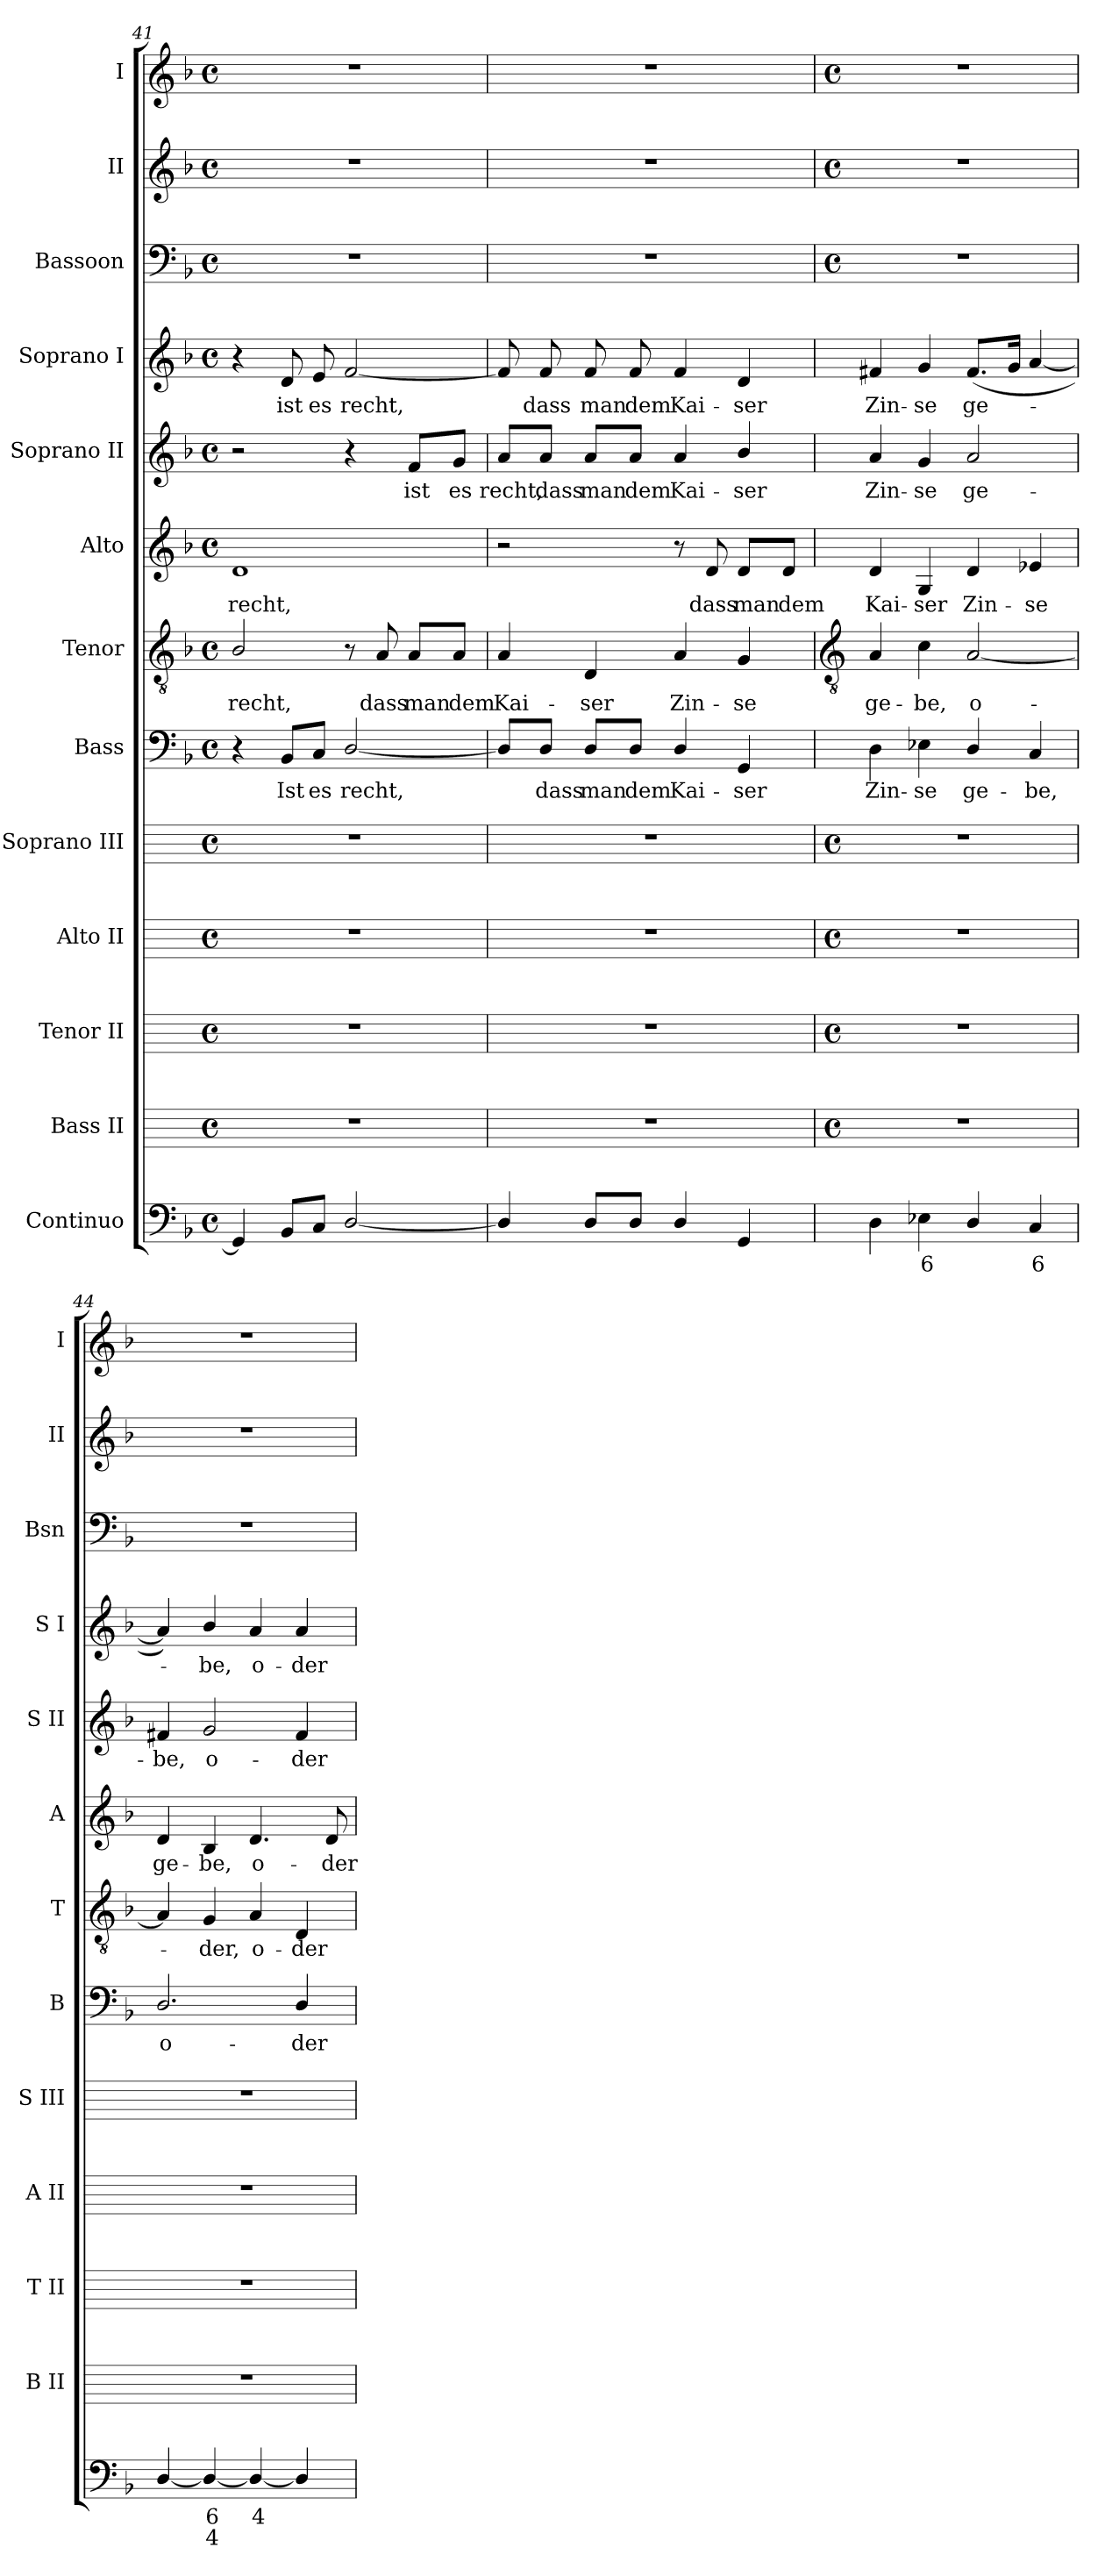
**kern	**text	**text	**kern	**kern	**kern	**kern	**kern	**text	**kern	**text	**kern	**text	**kern	**text	**kern	**text	**kern	**kern	**kern
*part13	*part13	*part13	*part12	*part11	*part10	*part9	*part8	*part8	*part7	*part7	*part6	*part6	*part5	*part5	*part4	*part4	*part3	*part2	*part1
*staff13	*staff13	*staff13	*staff12	*staff11	*staff10	*staff9	*staff8	*staff8	*staff7	*staff7	*staff6	*staff6	*staff5	*staff5	*staff4	*staff4	*staff3	*staff2	*staff1
*I"Continuo	*	*	*I"Bass II	*I"Tenor II	*I"Alto II	*I"Soprano III	*I"Bass	*	*I"Tenor	*	*I"Alto	*	*I"Soprano II	*	*I"Soprano I	*	*I"Bassoon	*I"II	*I"I
*	*	*	*I'B II	*I'T II	*I'A II	*I'S III	*I'B	*	*I'T	*	*I'A	*	*I'S II	*	*I'S I	*	*I'Bsn	*I'II	*I'I
*clefF4	*	*	*	*	*	*	*clefF4	*	*clefGv2	*	*clefG2	*	*clefG2	*	*clefG2	*	*clefF4	*clefG2	*clefG2
*	*	*	*ITrd4c7	*ITrd4c7	*ITrd4c7	*ITrd4c7	*	*	*	*	*	*	*	*	*	*	*	*	*
*k[b-]	*	*	*	*	*	*	*k[b-]	*	*k[b-]	*	*k[b-]	*	*k[b-]	*	*k[b-]	*	*k[b-]	*k[b-]	*k[b-]
*F:	*	*	*	*	*	*	*F:	*	*F:	*	*F:	*	*F:	*	*F:	*	*F:	*F:	*F:
*M4/4	*	*	*M4/4	*M4/4	*M4/4	*M4/4	*M4/4	*	*M4/4	*	*M4/4	*	*M4/4	*	*M4/4	*	*M4/4	*M4/4	*M4/4
*met(c)	*	*	*met(c)	*met(c)	*met(c)	*met(c)	*met(c)	*	*met(c)	*	*met(c)	*	*met(c)	*	*met(c)	*	*met(c)	*met(c)	*met(c)
=41	=41	=41	=41	=41	=41	=41	=41	=41	=41	=41	=41	=41	=41	=41	=41	=41	=41	=41	=41
!	!	!	!	!	!	!	!	!	!	!LO:LY:b	!	!LO:LY:b	!	!	!	!	!	!	!
4GG]	.	.	1r	1r	1r	1r	4r	.	2B-/	recht,	1d	recht,	2r	.	4r	.	1r	1r	1r
!	!	!	!	!	!	!	!	!LO:LY:b	!	!	!	!	!	!	!	!LO:LY:b	!	!	!
8BB-L	.	.	.	.	.	.	8BB-/L	Ist	.	.	.	.	.	.	8d	ist	.	.	.
!	!	!	!	!	!	!	!	!LO:LY:b	!	!	!	!	!	!	!	!LO:LY:b	!	!	!
8CJ	.	.	.	.	.	.	8C/J	es	.	.	.	.	.	.	8e	es	.	.	.
!	!	!	!	!	!	!	!	!LO:LY:b	!	!	!	!	!	!	!	!LO:LY:b	!	!	!
[2D/	.	.	.	.	.	.	[2D/	recht,	8r	.	.	.	4r	.	[2f	recht,	.	.	.
!	!	!	!	!	!	!	!	!	!	!LO:LY:b	!	!	!	!	!	!	!	!	!
.	.	.	.	.	.	.	.	.	8A	dass	.	.	.	.	.	.	.	.	.
!	!	!	!	!	!	!	!	!	!	!LO:LY:b	!	!	!	!LO:LY:b	!	!	!	!	!
.	.	.	.	.	.	.	.	.	8A/L	man	.	.	8f/L	ist	.	.	.	.	.
!	!	!	!	!	!	!	!	!	!	!LO:LY:b	!	!	!	!LO:LY:b	!	!	!	!	!
.	.	.	.	.	.	.	.	.	8A/J	dem	.	.	8g/J	es	.	.	.	.	.
=42	=42	=42	=42	=42	=42	=42	=42	=42	=42	=42	=42	=42	=42	=42	=42	=42	=42	=42	=42
!	!	!	!	!	!	!	!	!	!	!LO:LY:b	!	!	!	!LO:LY:b	!	!	!	!	!
4D/]	.	.	1r	1r	1r	1r	8D/L]	.	4A	Kai-	2r	.	8a/L	recht,	8f]	.	1r	1r	1r
!	!	!	!	!	!	!	!	!LO:LY:b	!	!	!	!	!	!LO:LY:b	!	!LO:LY:b	!	!	!
.	.	.	.	.	.	.	8D/J	dass	.	.	.	.	8a/J	dass	8f	dass	.	.	.
!	!	!	!	!	!	!	!	!LO:LY:b	!	!LO:LY:b	!	!	!	!LO:LY:b	!	!LO:LY:b	!	!	!
8D/L	.	.	.	.	.	.	8D/L	man	4D	-ser	.	.	8a/L	man	8f	man	.	.	.
!	!	!	!	!	!	!	!	!LO:LY:b	!	!	!	!	!	!LO:LY:b	!	!LO:LY:b	!	!	!
8D/J	.	.	.	.	.	.	8D/J	dem	.	.	.	.	8a/J	dem	8f	dem	.	.	.
!	!	!	!	!	!	!	!	!LO:LY:b	!	!LO:LY:b	!	!	!	!LO:LY:b	!	!LO:LY:b	!	!	!
4D/	.	.	.	.	.	.	4D/	Kai-	4A	Zin-	8r	.	4a	Kai-	4f	Kai-	.	.	.
!	!	!	!	!	!	!	!	!	!	!	!	!LO:LY:b	!	!	!	!	!	!	!
.	.	.	.	.	.	.	.	.	.	.	8d	dass	.	.	.	.	.	.	.
!	!	!	!	!	!	!	!	!LO:LY:b	!	!LO:LY:b	!	!LO:LY:b	!	!LO:LY:b	!	!LO:LY:b	!	!	!
4GG	.	.	.	.	.	.	4GG	-ser	4G	-se	8d/L	man	4b-/	-ser	4d	-ser	.	.	.
!	!	!	!	!	!	!	!	!	!	!	!	!LO:LY:b	!	!	!	!	!	!	!
.	.	.	.	.	.	.	.	.	.	.	8d/J	dem	.	.	.	.	.	.	.
!!LO:LB:g=z
=43	=43	=43	=43	=43	=43	=43	=43	=43	=43	=43	=43	=43	=43	=43	=43	=43	=43	=43	=43
*	*	*	*	*	*	*	*	*	*clefGv2	*	*	*	*	*	*	*	*	*	*
*	*	*	*M4/4	*M4/4	*M4/4	*M4/4	*	*	*	*	*	*	*	*	*	*	*M4/4	*M4/4	*M4/4
*	*	*	*met(c)	*met(c)	*met(c)	*met(c)	*	*	*	*	*	*	*	*	*	*	*met(c)	*met(c)	*met(c)
!	!	!	!	!	!	!	!	!LO:LY:b	!	!LO:LY:b	!	!LO:LY:b	!	!LO:LY:b	!	!LO:LY:b	!	!	!
4D	.	.	1r	1r	1r	1r	4D	Zin-	4A	ge-	4d	Kai-	4a	Zin-	4f#X	Zin-	1r	1r	1r
!	!LO:LY:b	!	!	!	!	!	!	!LO:LY:b	!	!LO:LY:b	!	!LO:LY:b	!	!LO:LY:b	!	!LO:LY:b	!	!	!
4E-X	6	.	.	.	.	.	4E-X	-se	4c	-be,	4G	-ser	4g	-se	4g	-se	.	.	.
!	!	!	!	!	!	!	!	!LO:LY:b	!	!LO:LY:b	!	!LO:LY:b	!	!LO:LY:b	!	!LO:LY:b	!	!	!
4D/	.	.	.	.	.	.	4D/	ge-	[2A	o-	4d	Zin-	2a	ge-	(<8.f#L	ge-	.	.	.
.	.	.	.	.	.	.	.	.	.	.	.	.	.	.	16gJ	.	.	.	.
!	!LO:LY:b	!	!	!	!	!	!	!LO:LY:b	!	!	!	!LO:LY:b	!	!	!	!	!	!	!
4C	6	.	.	.	.	.	4C	-be,	.	.	4e-X	-se	.	.	[4a	.	.	.	.
=44	=44	=44	=44	=44	=44	=44	=44	=44	=44	=44	=44	=44	=44	=44	=44	=44	=44	=44	=44
!	!	!	!	!	!	!	!	!LO:LY:b	!	!	!	!LO:LY:b	!	!LO:LY:b	!	!	!	!	!
[4D/	.	.	1r	1r	1r	1r	2.D/	o-	4A]	.	4d	ge-	4f#X	-be,	4a])	.	1r	1r	1r
!	!LO:LY:b	!LO:LY:b	!	!	!	!	!	!	!	!LO:LY:b	!	!LO:LY:b	!	!LO:LY:b	!	!LO:LY:b	!	!	!
4D/_	6	4	.	.	.	.	.	.	4G	der,	4B-	-be,	2g	o-	4b-/	be,	.	.	.
!	!LO:LY:b	!	!	!	!	!	!	!	!	!LO:LY:b	!	!LO:LY:b	!	!	!	!LO:LY:b	!	!	!
4D/_	4	.	.	.	.	.	.	.	4A	o-	4.d	o-	.	.	4a	o-	.	.	.
!	!	!	!	!	!	!	!	!LO:LY:b	!	!LO:LY:b	!	!	!	!LO:LY:b	!	!LO:LY:b	!	!	!
4D/]	.	.	.	.	.	.	4D/	-der	4D	-der	.	.	4f#	-der	4a	-der	.	.	.
!	!	!	!	!	!	!	!	!	!	!	!	!LO:LY:b	!	!	!	!	!	!	!
.	.	.	.	.	.	.	.	.	.	.	8d	-der	.	.	.	.	.	.	.
=	=	=	=	=	=	=	=	=	=	=	=	=	=	=	=	=	=	=	=
*-	*-	*-	*-	*-	*-	*-	*-	*-	*-	*-	*-	*-	*-	*-	*-	*-	*-	*-	*-
